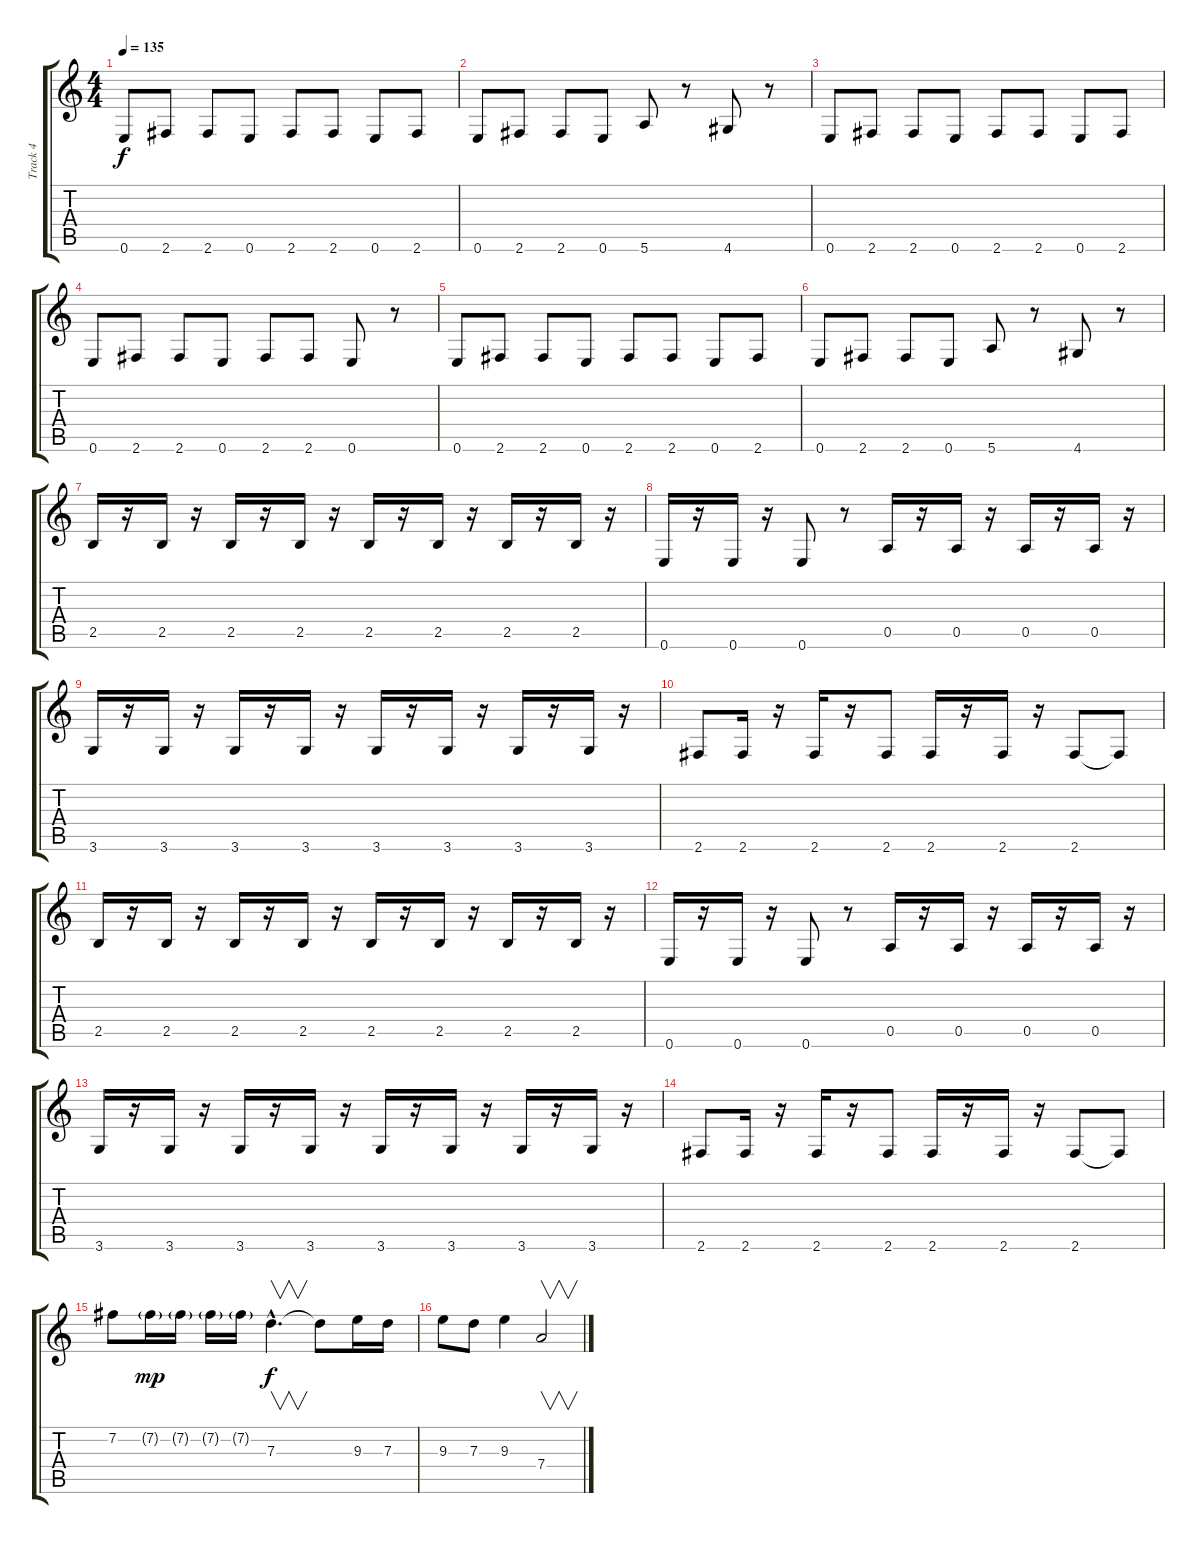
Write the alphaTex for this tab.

\track ("Track 4" "Track 4") {instrument distortionguitar}
\staff {score tabs}
\tuning (E4 B3 G3 D3 A2 E2) {hide}
\ts (4 4)
\tempo 135
\clef g2
\ks c
0.6.8{dy f} 2.6.8 2.6.8 0.6.8 2.6.8 2.6.8 0.6.8 2.6.8 |
0.6.8 2.6.8 2.6.8 0.6.8 5.6.8 r.8 4.6.8 r.8 |
0.6.8 2.6.8 2.6.8 0.6.8 2.6.8 2.6.8 0.6.8 2.6.8 |
0.6.8 2.6.8 2.6.8 0.6.8 2.6.8 2.6.8 0.6.8 r.8 |
0.6.8 2.6.8 2.6.8 0.6.8 2.6.8 2.6.8 0.6.8 2.6.8 |
0.6.8 2.6.8 2.6.8 0.6.8 5.6.8 r.8 4.6.8 r.8 |
2.5.16 r.16 2.5.16 r.16 2.5.16 r.16 2.5.16 r.16 2.5.16 r.16 2.5.16 r.16 2.5.16 r.16 2.5.16 r.16 |
0.6.16 r.16 0.6.16 r.16 0.6.8 r.8 0.5.16 r.16 0.5.16 r.16 0.5.16 r.16 0.5.16 r.16 |
3.6.16 r.16 3.6.16 r.16 3.6.16 r.16 3.6.16 r.16 3.6.16 r.16 3.6.16 r.16 3.6.16 r.16 3.6.16 r.16 |
2.6.8 2.6.16 r.16 2.6.16 r.16 2.6.8 2.6.16 r.16 2.6.16 r.16 2.6.8 2.6{t}.8 |
2.5.16 r.16 2.5.16 r.16 2.5.16 r.16 2.5.16 r.16 2.5.16 r.16 2.5.16 r.16 2.5.16 r.16 2.5.16 r.16 |
0.6.16 r.16 0.6.16 r.16 0.6.8 r.8 0.5.16 r.16 0.5.16 r.16 0.5.16 r.16 0.5.16 r.16 |
3.6.16 r.16 3.6.16 r.16 3.6.16 r.16 3.6.16 r.16 3.6.16 r.16 3.6.16 r.16 3.6.16 r.16 3.6.16 r.16 |
2.6.8 2.6.16 r.16 2.6.16 r.16 2.6.8 2.6.16 r.16 2.6.16 r.16 2.6.8 2.6{t}.8 |
7.2.8 7.2{g}.16{dy mp} 7.2{g}.16 7.2{g}.16 7.2{g}.16 7.3{hac}.4{v d dy f} 7.3{t}.8 9.3.16 7.3.16 |
9.3.8 7.3.8 9.3.4 7.4.2{v}
